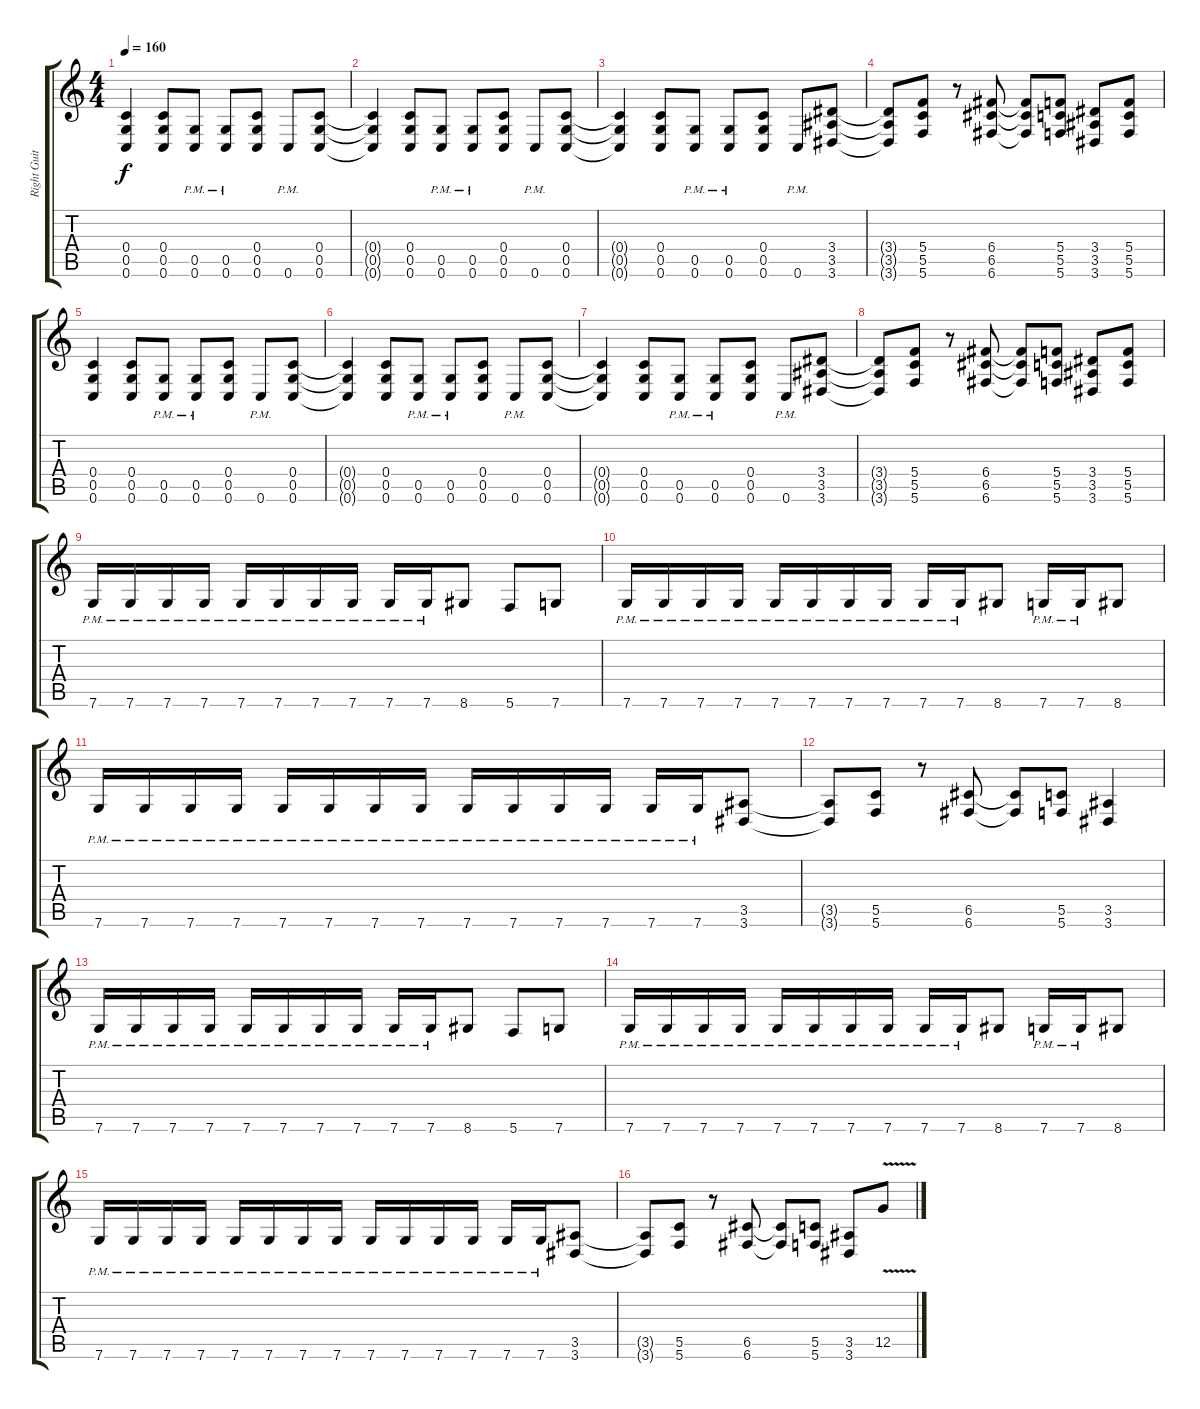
\track ("Right Guitar" "Right Guit") {instrument distortionguitar}
\staff {score tabs}
\tuning (D4 A3 F3 C3 G2 C2) {hide}
\ts (4 4)
\tempo 160
\clef g2
\ks c
(0.4 0.5 0.6).4{dy f} (0.4 0.5 0.6).8 (0.5{pm} 0.6{pm}).8 (0.5{pm} 0.6{pm}).8 (0.4 0.5 0.6).8 0.6{pm}.8 (0.4 0.5 0.6).8 |
(0.4{t} 0.5{t} 0.6{t}).4 (0.4 0.5 0.6).8 (0.5{pm} 0.6{pm}).8 (0.5{pm} 0.6{pm}).8 (0.4 0.5 0.6).8 0.6{pm}.8 (0.4 0.5 0.6).8 |
(0.4{t} 0.5{t} 0.6{t}).4 (0.4 0.5 0.6).8 (0.5{pm} 0.6{pm}).8 (0.5{pm} 0.6{pm}).8 (0.4 0.5 0.6).8 0.6{pm}.8 (3.4 3.5 3.6).8 |
(3.4{t} 3.5{t} 3.6{t}).8 (5.4 5.5 5.6).8 r.8 (6.4 6.5 6.6).8 (6.4{t} 6.5{t} 6.6{t}).8 (5.4 5.5 5.6).8 (3.4 3.5 3.6).8 (5.4 5.5 5.6).8 |
(0.4 0.5 0.6).4 (0.4 0.5 0.6).8 (0.5{pm} 0.6{pm}).8 (0.5{pm} 0.6{pm}).8 (0.4 0.5 0.6).8 0.6{pm}.8 (0.4 0.5 0.6).8 |
(0.4{t} 0.5{t} 0.6{t}).4 (0.4 0.5 0.6).8 (0.5{pm} 0.6{pm}).8 (0.5{pm} 0.6{pm}).8 (0.4 0.5 0.6).8 0.6{pm}.8 (0.4 0.5 0.6).8 |
(0.4{t} 0.5{t} 0.6{t}).4 (0.4 0.5 0.6).8 (0.5{pm} 0.6{pm}).8 (0.5{pm} 0.6{pm}).8 (0.4 0.5 0.6).8 0.6{pm}.8 (3.4 3.5 3.6).8 |
(3.4{t} 3.5{t} 3.6{t}).8 (5.4 5.5 5.6).8 r.8 (6.4 6.5 6.6).8 (6.4{t} 6.5{t} 6.6{t}).8 (5.4 5.5 5.6).8 (3.4 3.5 3.6).8 (5.4 5.5 5.6).8 |
7.6{pm}.16 7.6{pm}.16 7.6{pm}.16 7.6{pm}.16 7.6{pm}.16 7.6{pm}.16 7.6{pm}.16 7.6{pm}.16 7.6{pm}.16 7.6{pm}.16 8.6.8 5.6.8 7.6.8 |
7.6{pm}.16 7.6{pm}.16 7.6{pm}.16 7.6{pm}.16 7.6{pm}.16 7.6{pm}.16 7.6{pm}.16 7.6{pm}.16 7.6{pm}.16 7.6{pm}.16 8.6.8 7.6{pm}.16 7.6{pm}.16 8.6.8 |
7.6{pm}.16 7.6{pm}.16 7.6{pm}.16 7.6{pm}.16 7.6{pm}.16 7.6{pm}.16 7.6{pm}.16 7.6{pm}.16 7.6{pm}.16 7.6{pm}.16 7.6{pm}.16 7.6{pm}.16 7.6{pm}.16 7.6{pm}.16 (3.5 3.6).8 |
(3.5{t} 3.6{t}).8 (5.5 5.6).8 r.8 (6.5 6.6).8 (6.5{t} 6.6{t}).8 (5.5 5.6).8 (3.5 3.6).4 |
7.6{pm}.16 7.6{pm}.16 7.6{pm}.16 7.6{pm}.16 7.6{pm}.16 7.6{pm}.16 7.6{pm}.16 7.6{pm}.16 7.6{pm}.16 7.6{pm}.16 8.6.8 5.6.8 7.6.8 |
7.6{pm}.16 7.6{pm}.16 7.6{pm}.16 7.6{pm}.16 7.6{pm}.16 7.6{pm}.16 7.6{pm}.16 7.6{pm}.16 7.6{pm}.16 7.6{pm}.16 8.6.8 7.6{pm}.16 7.6{pm}.16 8.6.8 |
7.6{pm}.16 7.6{pm}.16 7.6{pm}.16 7.6{pm}.16 7.6{pm}.16 7.6{pm}.16 7.6{pm}.16 7.6{pm}.16 7.6{pm}.16 7.6{pm}.16 7.6{pm}.16 7.6{pm}.16 7.6{pm}.16 7.6{pm}.16 (3.5 3.6).8 |
(3.5{t} 3.6{t}).8 (5.5 5.6).8 r.8 (6.5 6.6).8 (6.5{t} 6.6{t}).8 (5.5 5.6).8 (3.5 3.6).8 12.5{v}.8
